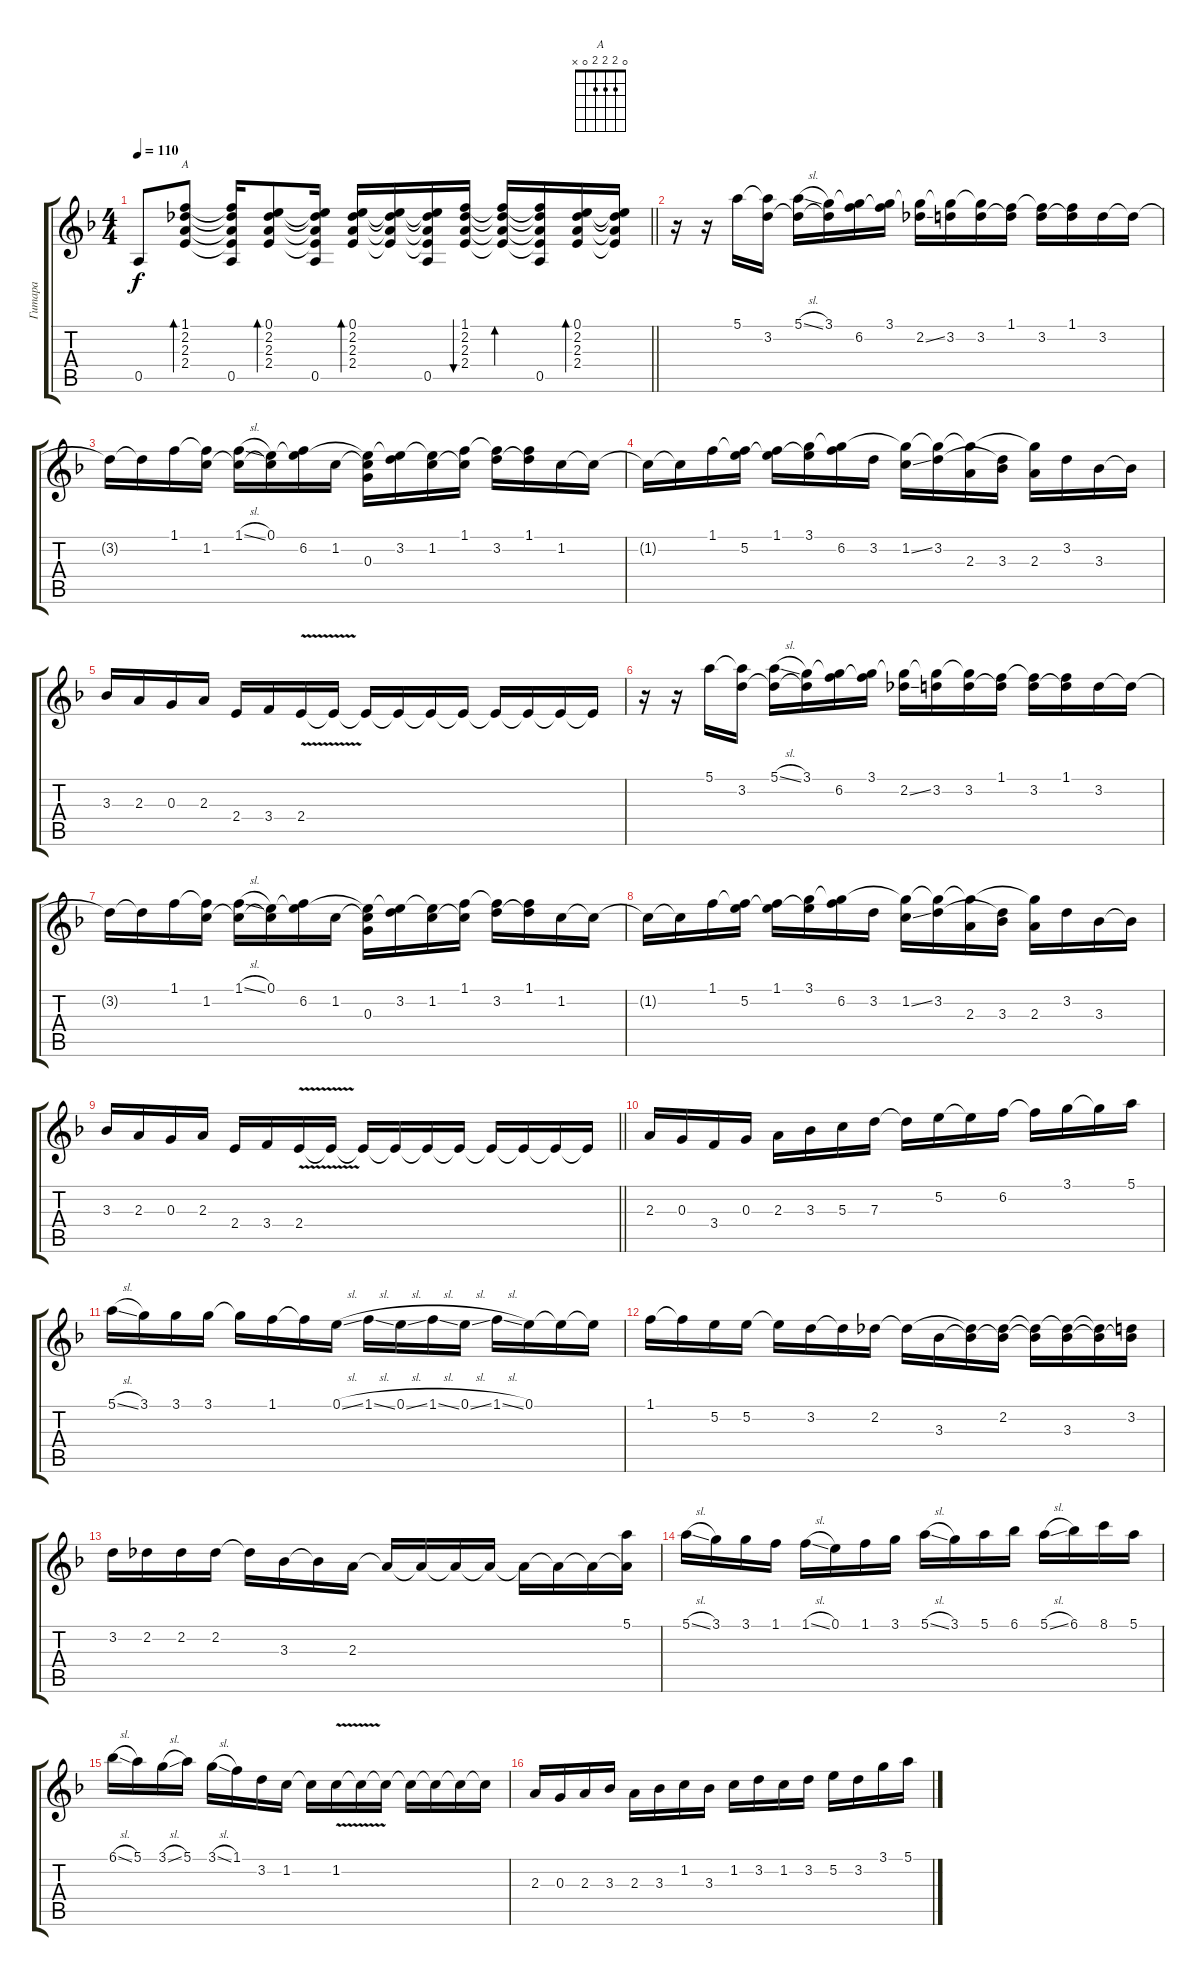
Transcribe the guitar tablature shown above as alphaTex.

\track ("Гитара" "Гитара") {instrument acousticguitarnylon}
\staff {score tabs}
\tuning (E4 B3 G3 D3 A2 E2) {hide}
\chord ("A" 0 2 2 2 0 x)
\ts (4 4)
\tempo 110
\clef g2
\barLineRight lightlight
\ks dminor
0.5.8{dy f} (1.1 2.2 2.3 2.4).8{bd 60 ch "A"} (1.1{t} 2.2{t} 2.3{t} 2.4{t} 0.5).16 (0.1 2.2 2.3 2.4).8{bd 60} (0.1{t} 2.2{t} 2.3{t} 2.4{t} 0.5).16 (0.1 2.2 2.3 2.4).16{bd 60} (0.1{t} 2.2{t} 2.3{t} 2.4{t}).16 (0.1{t} 2.2{t} 2.3{t} 2.4{t} 0.5).16 (1.1 2.2 2.3 2.4).16{bu 60} (1.1{t} 2.2{t} 2.3{t} 2.4{t}).16{bd 60} (1.1{t} 2.2{t} 2.3{t} 2.4{t} 0.5).16 (0.1 2.2 2.3 2.4).16{bd 60} (0.1{t} 2.2{t} 2.3{t} 2.4{t}).16 |
\section ("" "")
r.16 r.16 5.1.16 (5.1{t} 3.2).16 (5.1{sl} 3.2{t}).16 (3.1 3.2{t}).16 (3.1{t} 6.2).16 (3.1 6.2{t}).16 (3.1{t} 2.2{ss}).16 (3.1{t} 3.2).16 (3.1{t} 3.2).16 (1.1 3.2{t}).16 (1.1{t} 3.2).16 (1.1 3.2{t}).16 3.2.16 3.2{t}.16 |
3.2{t}.16 3.2{t}.16 1.1.16 (1.1{t} 1.2).16 (1.1{sl} 1.2{t}).16 (0.1 1.2{t}).16 (0.1{t} 6.2).16 1.2.16 (0.1{t} 1.2{t} 0.3).16 (0.1{t} 3.2).16 (0.1{t} 1.2).16 (1.1 1.2{t}).16 (1.1{t} 3.2).16 (1.1 3.2{t}).16 1.2.16 1.2{t}.16 |
1.2{t}.16 1.2{t}.16 1.1.16 (1.1{t} 5.2).16 (1.1 5.2{t}).16 (3.1 5.2{t}).16 (3.1{t} 6.2).16 3.2.16 (3.1{t} 1.2{ss}).16 (3.1{t} 3.2).16 (3.1{t} 2.3).16 (3.2{t} 3.3).16 (3.1{t} 2.3).16 3.2.16 3.3.16 3.3{t}.16 |
3.3.16 2.3.16 0.3.16 2.3.16 2.4.16 3.4.16 2.4{v}.16 2.4{t}.16 2.4{t}.16 2.4{t}.16 2.4{t}.16 2.4{t}.16 2.4{t}.16 2.4{t}.16 2.4{t}.16 2.4{t}.16 |
r.16 r.16 5.1.16 (5.1{t} 3.2).16 (5.1{sl} 3.2{t}).16 (3.1 3.2{t}).16 (3.1{t} 6.2).16 (3.1 6.2{t}).16 (3.1{t} 2.2{ss}).16 (3.1{t} 3.2).16 (3.1{t} 3.2).16 (1.1 3.2{t}).16 (1.1{t} 3.2).16 (1.1 3.2{t}).16 3.2.16 3.2{t}.16 |
3.2{t}.16 3.2{t}.16 1.1.16 (1.1{t} 1.2).16 (1.1{sl} 1.2{t}).16 (0.1 1.2{t}).16 (0.1{t} 6.2).16 1.2.16 (0.1{t} 1.2{t} 0.3).16 (0.1{t} 3.2).16 (0.1{t} 1.2).16 (1.1 1.2{t}).16 (1.1{t} 3.2).16 (1.1 3.2{t}).16 1.2.16 1.2{t}.16 |
1.2{t}.16 1.2{t}.16 1.1.16 (1.1{t} 5.2).16 (1.1 5.2{t}).16 (3.1 5.2{t}).16 (3.1{t} 6.2).16 3.2.16 (3.1{t} 1.2{ss}).16 (3.1{t} 3.2).16 (3.1{t} 2.3).16 (3.2{t} 3.3).16 (3.1{t} 2.3).16 3.2.16 3.3.16 3.3{t}.16 |
\barLineRight lightlight
3.3.16 2.3.16 0.3.16 2.3.16 2.4.16 3.4.16 2.4{v}.16 2.4{t}.16 2.4{t}.16 2.4{t}.16 2.4{t}.16 2.4{t}.16 2.4{t}.16 2.4{t}.16 2.4{t}.16 2.4{t}.16 |
\section ("" "")
2.3.16 0.3.16 3.4.16 0.3.16 2.3.16 3.3.16 5.3.16 7.3.16 7.3{t}.16 5.2.16 5.2{t}.16 6.2.16 6.2{t}.16 3.1.16 3.1{t}.16 5.1.16 |
5.1{sl}.16 3.1.16 3.1.16 3.1.16 3.1{t}.16 1.1.16 1.1{t}.16 0.1{sl}.16 1.1{sl}.16 0.1{sl}.16 1.1{sl}.16 0.1{sl}.16 1.1{sl}.16 0.1.16 0.1{t}.16 0.1{t}.16 |
1.1.16 1.1{t}.16 5.2.16 5.2.16 5.2{t}.16 3.2.16 3.2{t}.16 2.2.16 2.2{t}.16 3.3.16 (2.2{t} 3.3{t}).16 (2.2 3.3{t}).16 (2.2{t} 3.3{t}).16 (2.2{t} 3.3).16 (2.2{t} 3.3{t}).16 (3.2 3.3{t}).16 |
3.2.16 2.2.16 2.2.16 2.2.16 2.2{t}.16 3.3.16 3.3{t}.16 2.3.16 2.3{t}.16 2.3{t}.16 2.3{t}.16 2.3{t}.16 2.3{t}.16 2.3{t}.16 2.3{t}.16 (5.1 2.3{t}).16 |
5.1{sl}.16 3.1.16 3.1.16 1.1.16 1.1{sl}.16 0.1.16 1.1.16 3.1.16 5.1{sl}.16 3.1.16 5.1.16 6.1.16 5.1{sl}.16 6.1.16 8.1.16 5.1.16 |
6.1{sl}.16 5.1.16 3.1{sl}.16 5.1.16 3.1{sl}.16 1.1.16 3.2.16 1.2.16 1.2{t}.16 1.2{v}.16 1.2{t}.16 1.2{t}.16 1.2{t}.16 1.2{t}.16 1.2{t}.16 1.2{t}.16 |
2.3.16 0.3.16 2.3.16 3.3.16 2.3.16 3.3.16 1.2.16 3.3.16 1.2.16 3.2.16 1.2.16 3.2.16 5.2.16 3.2.16 3.1.16 5.1.16
